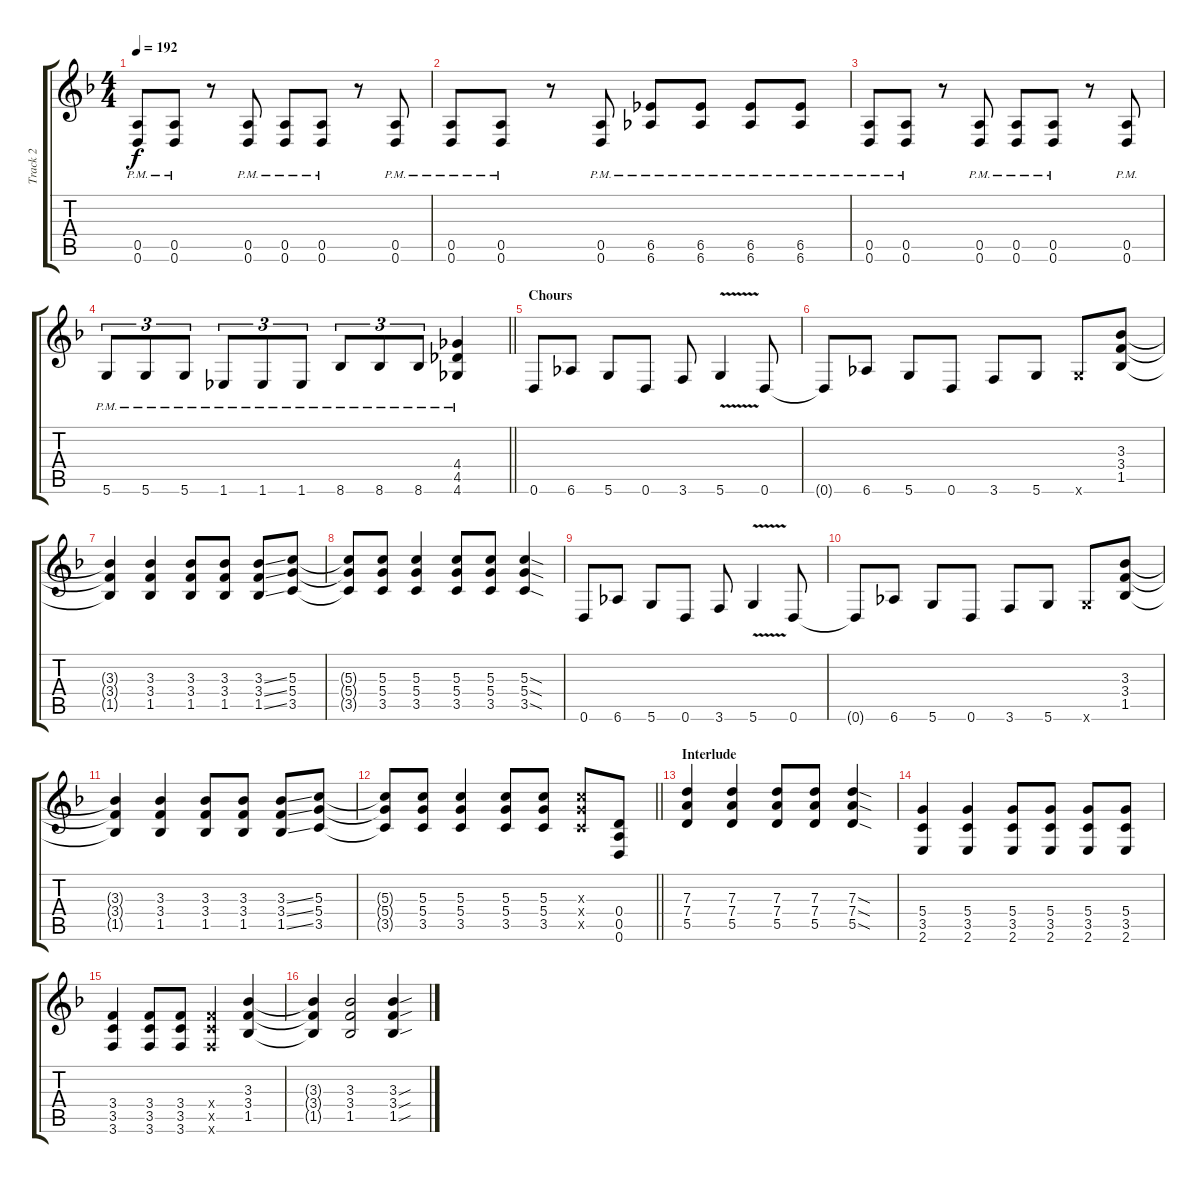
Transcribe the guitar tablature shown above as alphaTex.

\track ("Track 2" "Track 2") {instrument distortionguitar}
\staff {score tabs}
\tuning (E4 B3 G3 D3 A2 D2) {hide}
\ts (4 4)
\tempo 192
\clef g2
\ks f
(0.5{pm} 0.6{pm}).8{dy f} (0.5{pm} 0.6{pm}).8 r.8 (0.5{pm} 0.6{pm}).8 (0.5{pm} 0.6{pm}).8 (0.5{pm} 0.6{pm}).8 r.8 (0.5{pm} 0.6{pm}).8 |
(0.5{pm} 0.6{pm}).8 (0.5{pm} 0.6{pm}).8 r.8 (0.5{pm} 0.6{pm}).8 (6.5{pm} 6.6{pm}).8 (6.5{pm} 6.6{pm}).8 (6.5{pm} 6.6{pm}).8 (6.5{pm} 6.6{pm}).8 |
(0.5 0.6{pm}).8 (0.5 0.6{pm}).8 r.8 (0.5 0.6{pm}).8 (0.5 0.6{pm}).8 (0.5 0.6{pm}).8 r.8 (0.5 0.6{pm}).8 |
\barLineRight lightlight
5.6{pm}.8{tu (3 2)} 5.6{pm}.8{tu (3 2)} 5.6{pm}.8{tu (3 2)} 1.6{pm}.8{tu (3 2)} 1.6{pm}.8{tu (3 2)} 1.6{pm}.8{tu (3 2)} 8.6{pm}.8{tu (3 2)} 8.6{pm}.8{tu (3 2)} 8.6{pm}.8{tu (3 2)} (4.4{pm} 4.5{pm} 4.6{pm}).4 |
\section ("" "Chours")
0.6.8 6.6.8 5.6.8 0.6.8 3.6.8 5.6{v}.4 0.6.8 |
0.6{t}.8 6.6.8 5.6.8 0.6.8 3.6.8 5.6.8 5.6{x}.8 (3.3 3.4 1.5).8 |
(3.3{t} 3.4{t} 1.5{t}).4 (3.3 3.4 1.5).4 (3.3 3.4 1.5).8 (3.3 3.4 1.5).8 (3.3{ss} 3.4{ss} 1.5{ss}).8 (5.3 5.4 3.5).8 |
(5.3{t} 5.4{t} 3.5{t}).8 (5.3 5.4 3.5).8 (5.3 5.4 3.5).4 (5.3 5.4 3.5).8 (5.3 5.4 3.5).8 (5.3{sod} 5.4{sod} 3.5{sod}).4 |
0.6.8 6.6.8 5.6.8 0.6.8 3.6.8 5.6{v}.4 0.6.8 |
0.6{t}.8 6.6.8 5.6.8 0.6.8 3.6.8 5.6.8 5.6{x}.8 (3.3 3.4 1.5).8 |
(3.3{t} 3.4{t} 1.5{t}).4 (3.3 3.4 1.5).4 (3.3 3.4 1.5).8 (3.3 3.4 1.5).8 (3.3{ss} 3.4{ss} 1.5{ss}).8 (5.3 5.4 3.5).8 |
\barLineRight lightlight
(5.3{t} 5.4{t} 3.5{t}).8 (5.3 5.4 3.5).8 (5.3 5.4 3.5).4 (5.3 5.4 3.5).8 (5.3 5.4 3.5).8 (5.3{x} 5.4{x} 3.5{x}).8 (0.4 0.5 0.6).8 |
\section ("" "Interlude")
(7.3 7.4 5.5).4 (7.3 7.4 5.5).4 (7.3 7.4 5.5).8 (7.3 7.4 5.5).8 (7.3{sod} 7.4{sod} 5.5{sod}).4 |
(5.4 3.5 2.6).4 (5.4 3.5 2.6).4 (5.4 3.5 2.6).8 (5.4 3.5 2.6).8 (5.4 3.5 2.6).8 (5.4 3.5 2.6).8 |
(3.4 3.5 3.6).4 (3.4 3.5 3.6).8 (3.4 3.5 3.6).8 (3.4{x} 3.5{x} 3.6{x}).4 (3.3 3.4 1.5).4 |
(3.3{t} 3.4{t} 1.5{t}).4 (3.3 3.4 1.5).2 (3.3{sou} 3.4{sou} 1.5{sou}).4
